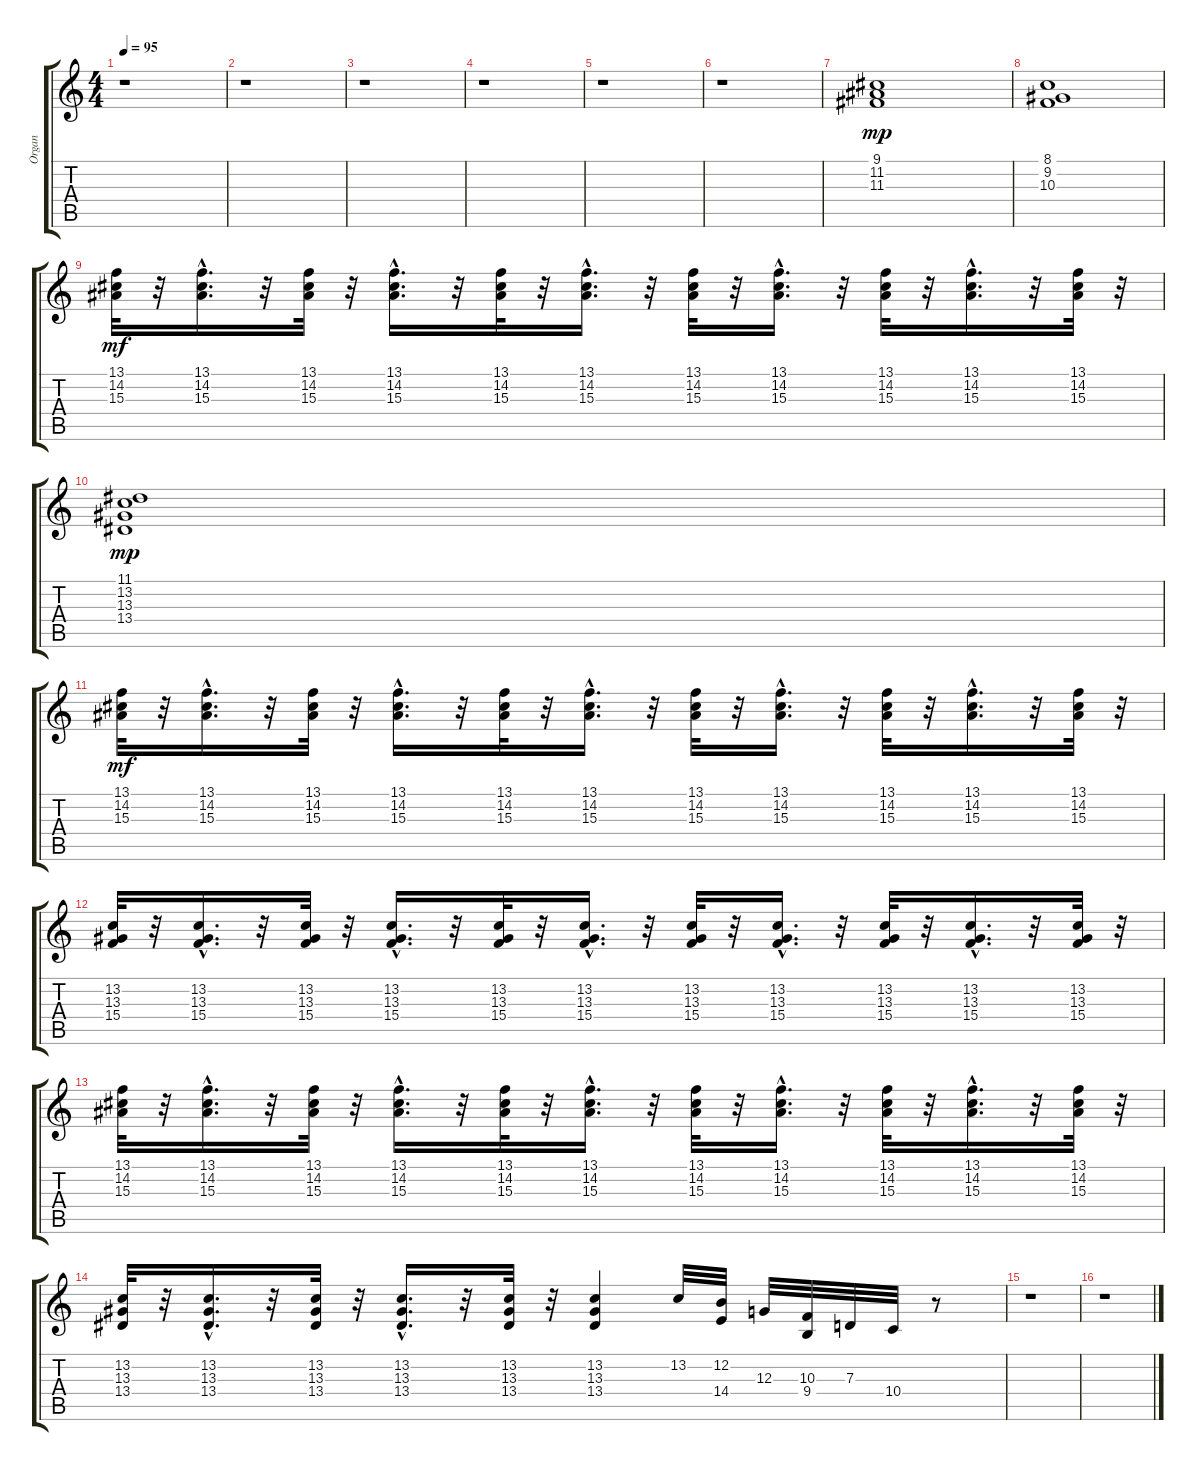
\track ("Organ" "Organ") {instrument drawbarorgan}
\staff {score tabs}
\tuning (E4 B3 G3 D3 A2 E2) {hide}
\ts (4 4)
\tempo 95
\clef g2
\ks c
r.1{dy mf} |
r.1 |
r.1 |
r.1 |
r.1 |
r.1 |
(9.1 11.2 11.3).1{dy mp} |
(8.1 9.2 10.3).1 |
(13.1 14.2 15.3).32{dy mf} r.32 (13.1{hac} 14.2{hac} 15.3{hac}).16{d} r.32 (13.1 14.2 15.3).32 r.32 (13.1{hac} 14.2{hac} 15.3{hac}).16{d} r.32 (13.1 14.2 15.3).32 r.32 (13.1{hac} 14.2{hac} 15.3{hac}).16{d} r.32 (13.1 14.2 15.3).32 r.32 (13.1{hac} 14.2{hac} 15.3{hac}).16{d} r.32 (13.1 14.2 15.3).32 r.32 (13.1{hac} 14.2{hac} 15.3{hac}).16{d} r.32 (13.1 14.2 15.3).32 r.32 |
(11.1 13.2 13.3 13.4).1{dy mp} |
(13.1 14.2 15.3).32{dy mf} r.32 (13.1{hac} 14.2{hac} 15.3{hac}).16{d} r.32 (13.1 14.2 15.3).32 r.32 (13.1{hac} 14.2{hac} 15.3{hac}).16{d} r.32 (13.1 14.2 15.3).32 r.32 (13.1{hac} 14.2{hac} 15.3{hac}).16{d} r.32 (13.1 14.2 15.3).32 r.32 (13.1{hac} 14.2{hac} 15.3{hac}).16{d} r.32 (13.1 14.2 15.3).32 r.32 (13.1{hac} 14.2{hac} 15.3{hac}).16{d} r.32 (13.1 14.2 15.3).32 r.32 |
(13.2 13.3 15.4).32 r.32 (13.2{hac} 13.3{hac} 15.4{hac}).16{d} r.32 (13.2 13.3 15.4).32 r.32 (13.2{hac} 13.3{hac} 15.4{hac}).16{d} r.32 (13.2 13.3 15.4).32 r.32 (13.2{hac} 13.3{hac} 15.4{hac}).16{d} r.32 (13.2 13.3 15.4).32 r.32 (13.2{hac} 13.3{hac} 15.4{hac}).16{d} r.32 (13.2 13.3 15.4).32 r.32 (13.2{hac} 13.3{hac} 15.4{hac}).16{d} r.32 (13.2 13.3 15.4).32 r.32 |
(13.1 14.2 15.3).32 r.32 (13.1{hac} 14.2{hac} 15.3{hac}).16{d} r.32 (13.1 14.2 15.3).32 r.32 (13.1{hac} 14.2{hac} 15.3{hac}).16{d} r.32 (13.1 14.2 15.3).32 r.32 (13.1{hac} 14.2{hac} 15.3{hac}).16{d} r.32 (13.1 14.2 15.3).32 r.32 (13.1{hac} 14.2{hac} 15.3{hac}).16{d} r.32 (13.1 14.2 15.3).32 r.32 (13.1{hac} 14.2{hac} 15.3{hac}).16{d} r.32 (13.1 14.2 15.3).32 r.32 |
(13.2 13.3 13.4).32 r.32 (13.2{hac} 13.3{hac} 13.4{hac}).16{d} r.32 (13.2 13.3 13.4).32 r.32 (13.2{hac} 13.3{hac} 13.4{hac}).16{d} r.32 (13.2 13.3 13.4).32 r.32 (13.2 13.3 13.4).4 13.2.32 (12.2 14.4).32 12.3.32 (10.3 9.4).32 7.3.32 10.4.32 r.8 |
r.1 |
r.1
